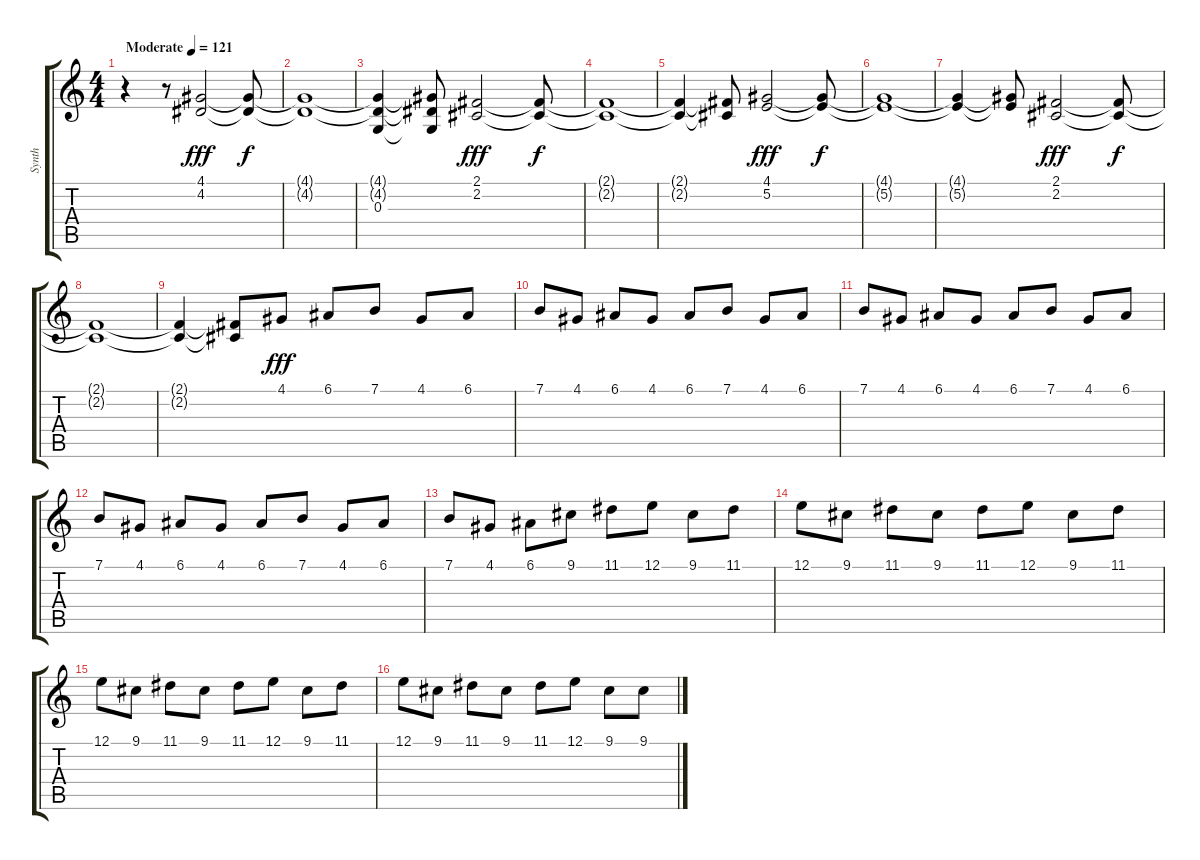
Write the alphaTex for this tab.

\track ("Synth" "Synth") {instrument voiceoohs}
\staff {score tabs}
\tuning (E4 B3 G3 D3 A2 E2) {hide}
\ts (4 4)
\tempo (121 "Moderate")
\clef g2
\ks c
r.4{dy fff instrument voiceoohs} r.8 (4.1 4.2).2 (4.1{t} 4.2{t}).8{dy f} |
(4.1{t} 4.2{t}).1 |
(4.1{t} 4.2{t} 0.3).4 (4.1{t} 4.2{t} 0.3{t}).8 (2.1 2.2).2{dy fff} (2.1{t} 2.2{t}).8{dy f} |
(2.1{t} 2.2{t}).1 |
(2.1{t} 2.2{t}).4 (2.1{t} 2.2{t}).8 (4.1 5.2).2{dy fff} (4.1{t} 5.2{t}).8{dy f} |
(4.1{t} 5.2{t}).1 |
(4.1{t} 5.2{t}).4 (4.1{t} 5.2{t}).8 (2.1 2.2).2{dy fff} (2.1{t} 2.2{t}).8{dy f} |
(2.1{t} 2.2{t}).1 |
(2.1{t} 2.2{t}).4 (2.1{t} 2.2{t}).8 4.1.8{dy fff} 6.1.8 7.1.8 4.1.8 6.1.8 |
7.1.8 4.1.8 6.1.8 4.1.8 6.1.8 7.1.8 4.1.8 6.1.8 |
7.1.8 4.1.8 6.1.8 4.1.8 6.1.8 7.1.8 4.1.8 6.1.8 |
7.1.8 4.1.8 6.1.8 4.1.8 6.1.8 7.1.8 4.1.8 6.1.8 |
7.1.8 4.1.8 6.1.8 9.1.8 11.1.8 12.1.8 9.1.8 11.1.8 |
12.1.8 9.1.8 11.1.8 9.1.8 11.1.8 12.1.8 9.1.8 11.1.8 |
12.1.8 9.1.8 11.1.8 9.1.8 11.1.8 12.1.8 9.1.8 11.1.8 |
12.1.8 9.1.8 11.1.8 9.1.8 11.1.8 12.1.8 9.1.8 9.1.8
